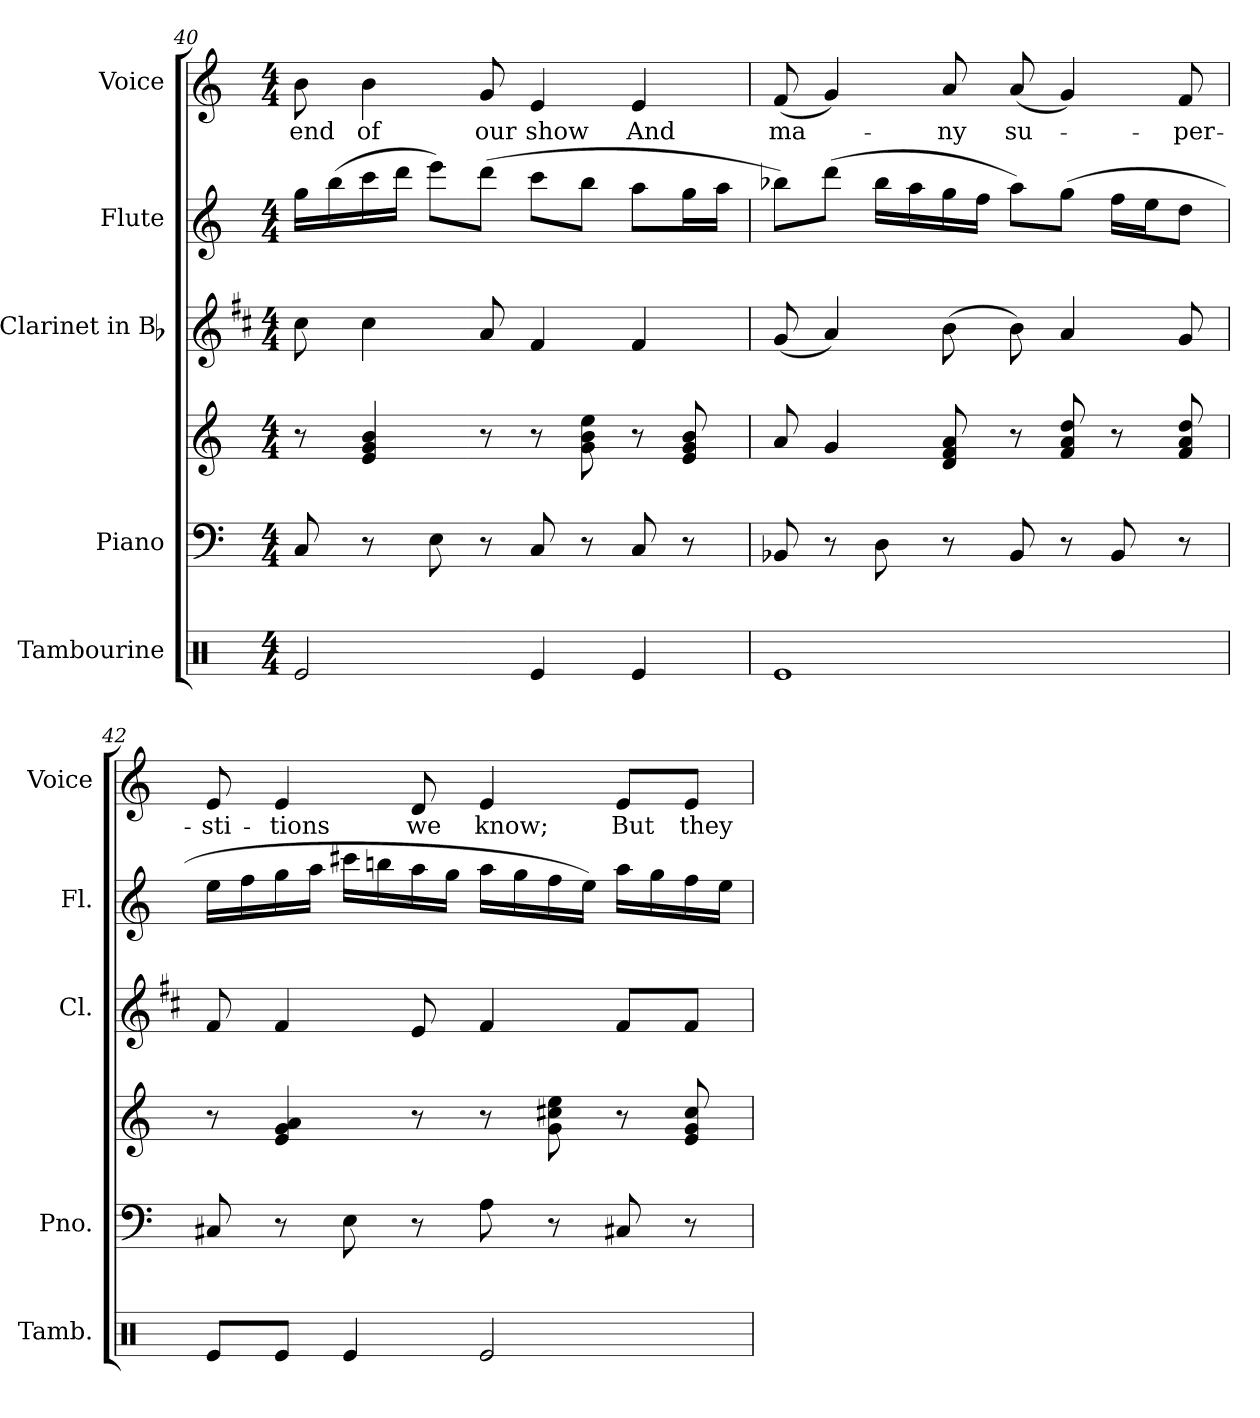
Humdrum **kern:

**kern	**kern	**kern	**kern	**kern	**kern	**text
*part5	*part4	*part4	*part3	*part2	*part1	*part1
*staff6	*staff5	*staff4	*staff3	*staff2	*staff1	*staff1
*I"Tambourine	*I"Piano	*	*I"Clarinet in Bb	*I"Flute	*I"Voice	*
*I'Tamb.	*I'Pno.	*	*I'Cl.	*I'Fl.	*I'Voice	*
*clefX	*clefF4	*clefG2	*clefG2	*clefG2	*clefG2	*
*	*	*	*ITrd1c2	*	*	*
*k[]	*k[]	*k[]	*k[]	*k[]	*k[]	*
*C:	*C:	*C:	*C:	*C:	*C:	*
*M4/4	*M4/4	*M4/4	*M4/4	*M4/4	*M4/4	*
=40	=40	=40	=40	=40	=40	=40
!	!	!	!	!	!	!LO:LY:b:color=#000000
2Rei/	8Ci/	8r	8bi\	16ggi\LL	8bi\	end
.	.	.	.	(16bbi\	.	.
!	!	!	!	!	!	!LO:LY:b:color=#000000
.	8r	4ei/ 4gi 4bi	4bi\	16ccci\	4bi\	of
.	.	.	.	16dddi\JJ	.	.
.	8Ei\	.	.	8eeei\L)	.	.
!	!	!	!	!	!	!LO:LY:b:color=#000000
.	8r	8r	8gi/	(8dddi\J	8gi/	our
!	!	!	!	!	!	!LO:LY:b:color=#000000
4Rei/	8Ci/	8r	4ei/	8ccci\L	4ei/	show
.	8r	8gi\ 8bi 8eei	.	8bbi\J	.	.
!	!	!	!	!	!	!LO:LY:b:color=#000000
4Rei/	8Ci/	8r	4ei/	8aai\L	4ei/	And
.	8r	8ei/ 8gi 8bi	.	16ggi\L	.	.
.	.	.	.	16aai\JJ	.	.
=41	=41	=41	=41	=41	=41	=41
!	!	!	!	!	!	!LO:LY:b:color=#000000
1Rei	8BB-Xi/	8ai/	(8fi/	8bb-Xi\L)	(8fi/	ma-
.	8r	4gi/	4gi/)	(8dddi\J	4gi/)	.
.	8Di\	.	.	16bb-i\LL	.	.
.	.	.	.	16aai\	.	.
!	!	!	!	!	!	!LO:LY:b:color=#000000
.	8r	8di/ 8fi 8ai	(8ai\	16ggi\	8ai/	-ny
.	.	.	.	16ffi\JJ	.	.
!	!	!	!	!	!	!LO:LY:b:color=#000000
.	8BB-i/	8r	8ai\)	8aai\L)	(8ai/	su-
.	8r	8fi/ 8ai 8ddi	4gi/	(8ggi\J	4gi/)	.
.	8BB-i/	8r	.	16ffi\LL	.	.
.	.	.	.	16eei\J	.	.
!	!	!	!	!	!	!LO:LY:b:color=#000000
.	8r	8fi/ 8ai 8ddi	8fi/	8ddi\J	8fi/	-per-
=42	=42	=42	=42	=42	=42	=42
!	!	!	!	!	!	!LO:LY:b:color=#000000
8Rei/L	8C#Xi/	8r	8ei/	16eei\LL	8ei/	-sti-
.	.	.	.	16ffi\	.	.
!	!	!	!	!	!	!LO:LY:b:color=#000000
8Rei/J	8r	4ei/ 4gi 4ai	4ei/	16ggi\	4ei/	-tions
.	.	.	.	16aai\JJ	.	.
4Rei/	8Ei\	.	.	16ccc#Xi\LL	.	.
.	.	.	.	16bbni\	.	.
!	!	!	!	!	!	!LO:LY:b:color=#000000
.	8r	8r	8di/	16aai\	8di/	we
.	.	.	.	16ggi\JJ	.	.
!	!	!	!	!	!	!LO:LY:b:color=#000000
2Rei/	8Ai\	8r	4ei/	16aai\LL	4ei/	know;
.	.	.	.	16ggi\	.	.
.	8r	8gi\ 8cc#Xi 8eei	.	16ffi\	.	.
.	.	.	.	16eei\JJ)	.	.
!	!	!	!	!	!	!LO:LY:b:color=#000000
.	8C#Xi/	8r	8ei/L	16aai\LL	8ei/L	But
.	.	.	.	16ggi\	.	.
!	!	!	!	!	!	!LO:LY:b:color=#000000
.	8r	8ei/ 8gi 8cc#i	8ei/J	16ffi\	8ei/J	they
.	.	.	.	16eei\JJ	.	.
=	=	=	=	=	=	=
*-	*-	*-	*-	*-	*-	*-
